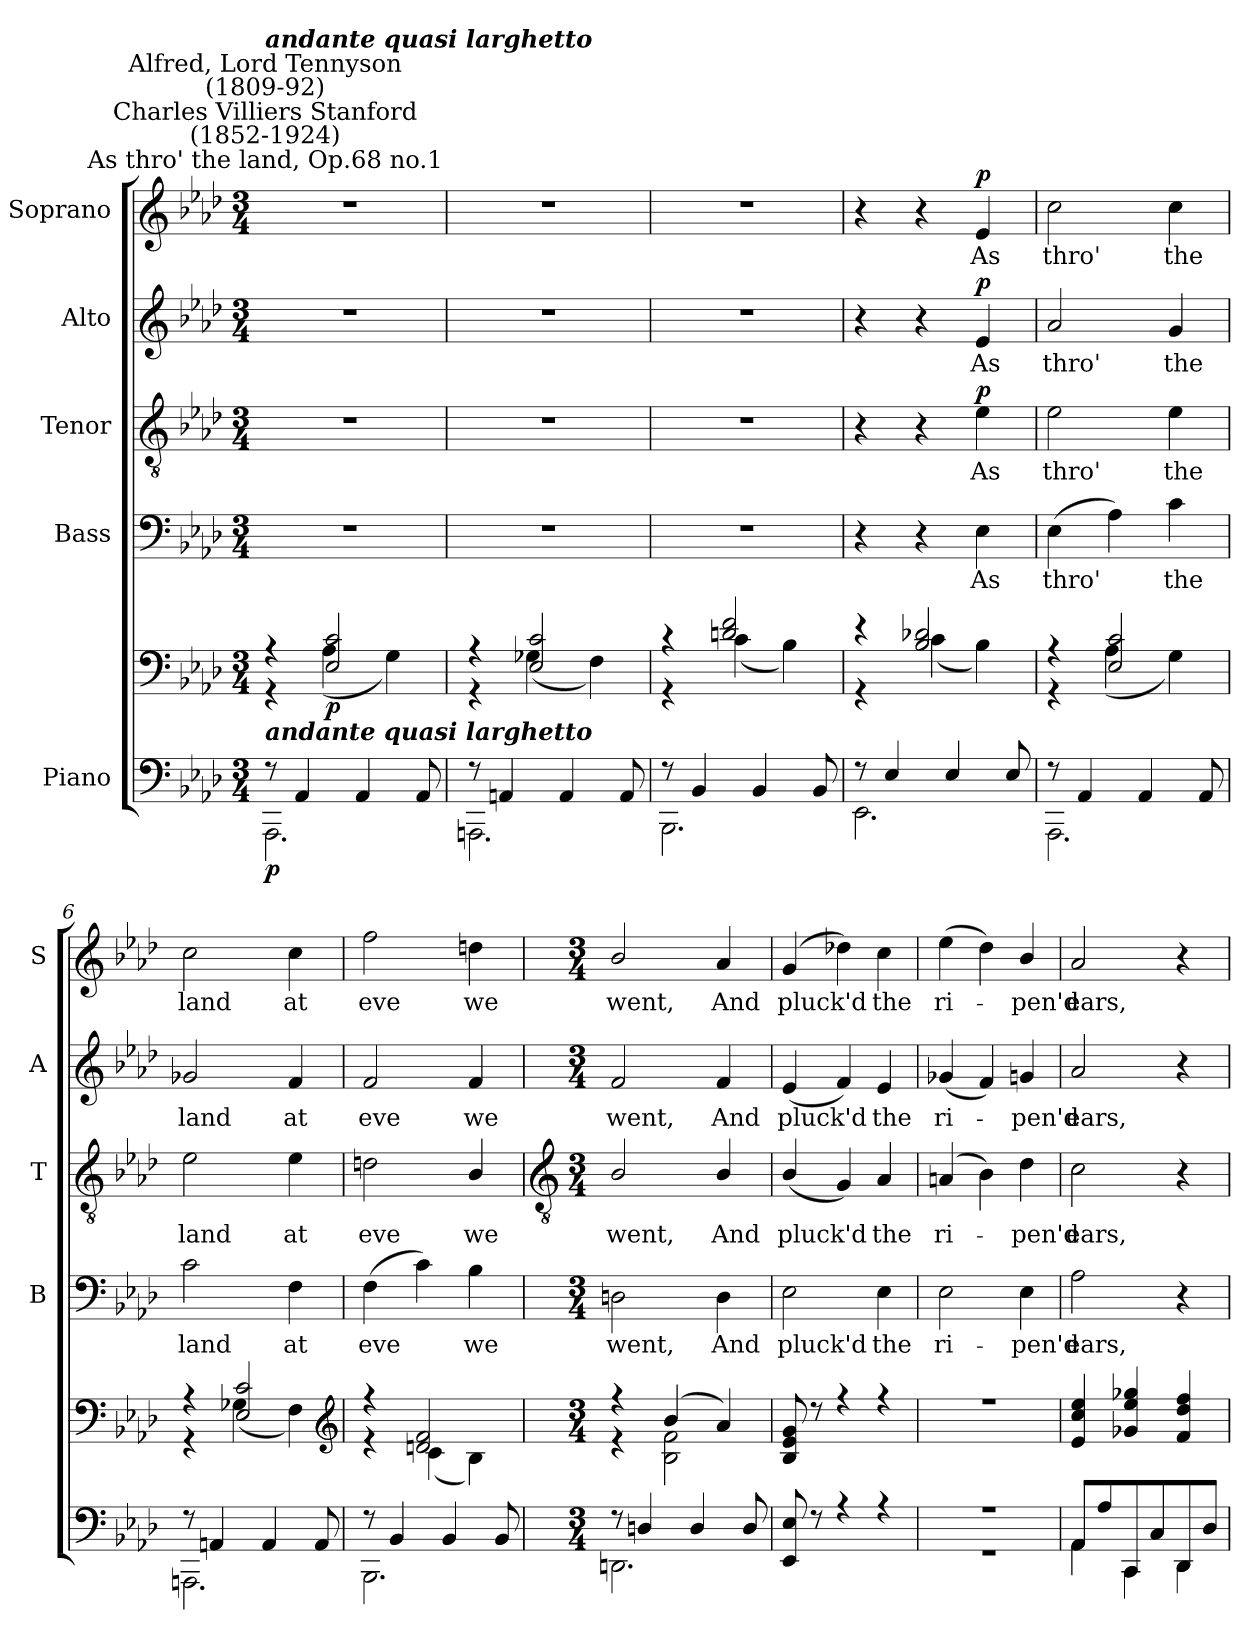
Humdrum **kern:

**kern	**kern	**dynam	**kern	**text	**kern	**text	**dynam	**kern	**text	**dynam	**kern	**text	**dynam
*part5	*part5	*part5	*part4	*part4	*part3	*part3	*part3	*part2	*part2	*part2	*part1	*part1	*part1
*staff6	*staff5	*staff5/6	*staff4	*staff4	*staff3	*staff3	*staff3	*staff2	*staff2	*staff2	*staff1	*staff1	*staff1
*I"Piano	*	*	*I"Bass	*	*I"Tenor	*	*	*I"Alto	*	*	*I"Soprano	*	*
*	*	*	*I'B	*	*I'T	*	*	*I'A	*	*	*I'S	*	*
*clefF4	*clefF4	*	*clefF4	*	*clefGv2	*	*	*clefG2	*	*	*clefG2	*	*
*k[b-e-a-d-]	*k[b-e-a-d-]	*	*k[b-e-a-d-]	*	*k[b-e-a-d-]	*	*	*k[b-e-a-d-]	*	*	*k[b-e-a-d-]	*	*
*A-:	*A-:	*	*A-:	*	*A-:	*	*	*A-:	*	*	*A-:	*	*
*M3/4	*M3/4	*	*M3/4	*	*M3/4	*	*	*M3/4	*	*	*M3/4	*	*
=1	=1	=1	=1	=1	=1	=1	=1	=1	=1	=1	=1	=1	=1
*^	*^	*	*	*	*	*	*	*	*	*	*	*	*
!	!	!	!	!	!	!	!	!	!	!	!	!	!LO:TX:a:cj:t=As thro' the land, Op.68 no.1	!	!
!	!	!	!	!	!	!	!	!	!	!	!	!	!LO:TX:a:cj:t=Charles Villiers Stanford\n(1852-1924)	!	!
!	!	!	!	!	!	!	!	!	!	!	!	!	!LO:TX:a:cj:t=Alfred, Lord Tennyson\n(1809-92)	!	!
!	!	!	!	!	!	!	!	!	!	!	!	!	!LO:TX:a:Bi:t=andante quasi larghetto	!	!
!	!	!LO:TX:b:Bi:t=andante quasi larghetto	!	!	!	!	!	!	!	!	!	!	!	!	!
!	!	!	!	!LO:DY:b=2	!LO:N:vis=1	!	!LO:N:vis=1	!	!	!LO:N:vis=1	!	!	!LO:N:vis=1	!	!
8r	2.AAA-\	4r	4r	p	2.r	.	2.r	.	.	2.r	.	.	2.r	.	.
4AA-/	.	.	.	.	.	.	.	.	.	.	.	.	.	.	.
!	!	!	!	!LO:DY:b	!	!	!	!	!	!	!	!	!	!	!
.	.	2E-/ 2c/	(<4A-\	p	.	.	.	.	.	.	.	.	.	.	.
4AA-/	.	.	.	.	.	.	.	.	.	.	.	.	.	.	.
.	.	.	4G\)	.	.	.	.	.	.	.	.	.	.	.	.
8AA-/	.	.	.	.	.	.	.	.	.	.	.	.	.	.	.
=2	=2	=2	=2	=2	=2	=2	=2	=2	=2	=2	=2	=2	=2	=2	=2
!	!	!	!	!	!LO:N:vis=1	!	!LO:N:vis=1	!	!	!LO:N:vis=1	!	!	!LO:N:vis=1	!	!
8r	2.AAAn\	4r	4r	.	2.r	.	2.r	.	.	2.r	.	.	2.r	.	.
4AAn/	.	.	.	.	.	.	.	.	.	.	.	.	.	.	.
.	.	2E-/ 2c/	(<4G-X\	.	.	.	.	.	.	.	.	.	.	.	.
4AA/	.	.	.	.	.	.	.	.	.	.	.	.	.	.	.
.	.	.	4F\)	.	.	.	.	.	.	.	.	.	.	.	.
8AA/	.	.	.	.	.	.	.	.	.	.	.	.	.	.	.
=3	=3	=3	=3	=3	=3	=3	=3	=3	=3	=3	=3	=3	=3	=3	=3
!	!	!	!	!	!LO:N:vis=1	!	!LO:N:vis=1	!	!	!LO:N:vis=1	!	!	!LO:N:vis=1	!	!
8r	2.BBB-\	4r	4r	.	2.r	.	2.r	.	.	2.r	.	.	2.r	.	.
4BB-/	.	.	.	.	.	.	.	.	.	.	.	.	.	.	.
.	.	2dn/ 2f/	(<4c\	.	.	.	.	.	.	.	.	.	.	.	.
4BB-/	.	.	.	.	.	.	.	.	.	.	.	.	.	.	.
.	.	.	4B-\)	.	.	.	.	.	.	.	.	.	.	.	.
8BB-/	.	.	.	.	.	.	.	.	.	.	.	.	.	.	.
=4	=4	=4	=4	=4	=4	=4	=4	=4	=4	=4	=4	=4	=4	=4	=4
8r	2.EE-\	4r	4r	.	4r	.	4r	.	.	4r	.	.	4r	.	.
4E-/	.	.	.	.	.	.	.	.	.	.	.	.	.	.	.
.	.	2B-/ 2d-X/	(<4c\	.	4r	.	4r	.	.	4r	.	.	4r	.	.
4E-/	.	.	.	.	.	.	.	.	.	.	.	.	.	.	.
!	!	!	!	!	!	!LO:LY:b	!	!LO:LY:b	!LO:DY:b	!	!LO:LY:b	!LO:DY:b	!	!LO:LY:b	!LO:DY:b
.	.	.	4B-\)	.	4E-	As	4e-	As	p	4e-	As	p	4e-	As	p
8E-/	.	.	.	.	.	.	.	.	.	.	.	.	.	.	.
=5	=5	=5	=5	=5	=5	=5	=5	=5	=5	=5	=5	=5	=5	=5	=5
!	!	!	!	!	!	!LO:LY:b	!	!LO:LY:b	!	!	!LO:LY:b	!	!	!LO:LY:b	!
8r	2.AAA-\	4r	4r	.	(>4E-	thro'	2e-	thro'	.	2a-	thro'	.	2cc	thro'	.
4AA-/	.	.	.	.	.	.	.	.	.	.	.	.	.	.	.
.	.	2E-/ 2c/	(<4A-\	.	4A-)	.	.	.	.	.	.	.	.	.	.
4AA-/	.	.	.	.	.	.	.	.	.	.	.	.	.	.	.
!	!	!	!	!	!	!LO:LY:b	!	!LO:LY:b	!	!	!LO:LY:b	!	!	!LO:LY:b	!
.	.	.	4G\)	.	4c	the	4e-	the	.	4g	the	.	4cc	the	.
8AA-/	.	.	.	.	.	.	.	.	.	.	.	.	.	.	.
=6	=6	=6	=6	=6	=6	=6	=6	=6	=6	=6	=6	=6	=6	=6	=6
!	!	!	!	!	!	!LO:LY:b	!	!LO:LY:b	!	!	!LO:LY:b	!	!	!LO:LY:b	!
8r	2.AAAn\	4r	4r	.	2c	land	2e-	land	.	2g-X	land	.	2cc	land	.
4AAn/	.	.	.	.	.	.	.	.	.	.	.	.	.	.	.
.	.	2E-/ 2c/	(<4G-X\	.	.	.	.	.	.	.	.	.	.	.	.
4AA/	.	.	.	.	.	.	.	.	.	.	.	.	.	.	.
!	!	!	!	!	!	!LO:LY:b	!	!LO:LY:b	!	!	!LO:LY:b	!	!	!LO:LY:b	!
.	.	.	4F\)	.	4F	at	4e-	at	.	4f	at	.	4cc	at	.
8AA/	.	.	.	.	.	.	.	.	.	.	.	.	.	.	.
*	*	*clefG2	*	*	*	*	*	*	*	*	*	*	*	*	*
=7	=7	=7	=7	=7	=7	=7	=7	=7	=7	=7	=7	=7	=7	=7	=7
!	!	!	!	!	!	!LO:LY:b	!	!LO:LY:b	!	!	!LO:LY:b	!	!	!LO:LY:b	!
8r	2.BBB-\	4r	4r	.	(>4F	eve	2dn	eve	.	2f	eve	.	2ff	eve	.
4BB-/	.	.	.	.	.	.	.	.	.	.	.	.	.	.	.
.	.	2dn/ 2f/	(<4c\	.	4c)	.	.	.	.	.	.	.	.	.	.
4BB-/	.	.	.	.	.	.	.	.	.	.	.	.	.	.	.
!	!	!	!	!	!	!LO:LY:b	!	!LO:LY:b	!	!	!LO:LY:b	!	!	!LO:LY:b	!
.	.	.	4B-\)	.	4B-	we	4B-/	we	.	4f	we	.	4ddn	we	.
8BB-/	.	.	.	.	.	.	.	.	.	.	.	.	.	.	.
!!LO:LB:g=z
=8	=8	=8	=8	=8	=8	=8	=8	=8	=8	=8	=8	=8	=8	=8	=8
*	*	*	*	*	*	*	*clefGv2	*	*	*	*	*	*	*	*
*M3/4	*	*M3/4	*	*	*M3/4	*	*M3/4	*	*	*M3/4	*	*	*M3/4	*	*
!	!	!	!	!	!	!LO:LY:b	!	!LO:LY:b	!	!	!LO:LY:b	!	!	!LO:LY:b	!
8r	2.DDn\	4r	4r	.	2Dn	went,	2B-/	went,	.	2f	went,	.	2b-/	went,	.
4Dn/	.	.	.	.	.	.	.	.	.	.	.	.	.	.	.
.	.	(>4b-/	2B-\ 2f\	.	.	.	.	.	.	.	.	.	.	.	.
4D/	.	.	.	.	.	.	.	.	.	.	.	.	.	.	.
!	!	!	!	!	!	!LO:LY:b	!	!LO:LY:b	!	!	!LO:LY:b	!	!	!LO:LY:b	!
.	.	4a-/)	.	.	4D	And	4B-/	And	.	4f	And	.	4a-	And	.
8D/	.	.	.	.	.	.	.	.	.	.	.	.	.	.	.
=9	=9	=9	=9	=9	=9	=9	=9	=9	=9	=9	=9	=9	=9	=9	=9
!	!	!	!	!	!	!LO:LY:b	!	!LO:LY:b	!	!	!LO:LY:b	!	!	!LO:LY:b	!
8EE-/ 8E-/	2.ryy	8B-/ 8e-/ 8g/	2.ryy	.	2E-	pluck'd	(<4B-/	pluck'd	.	(<4e-	pluck'd	.	(<4g	pluck'd	.
8r	.	8r	.	.	.	.	.	.	.	.	.	.	.	.	.
4r	.	4r	.	.	.	.	4G)	.	.	4f)	.	.	4dd-X)	.	.
!	!	!	!	!	!	!LO:LY:b	!	!LO:LY:b	!	!	!LO:LY:b	!	!	!LO:LY:b	!
4r	.	4r	.	.	4E-	the	4A-	the	.	4e-	the	.	4cc	the	.
=10	=10	=10	=10	=10	=10	=10	=10	=10	=10	=10	=10	=10	=10	=10	=10
!LO:N:vis=1	!LO:N:vis=1	!LO:N:vis=1	!	!	!	!LO:LY:b	!	!LO:LY:b	!	!	!LO:LY:b	!	!	!LO:LY:b	!
2.r	2.r	2.r	2.ryy	.	2E-	ri-	(<4An	ri-	.	(<4g-X	ri-	.	(>4ee-	ri-	.
.	.	.	.	.	.	.	4B-)	.	.	4f)	.	.	4dd-)	.	.
!	!	!	!	!	!	!LO:LY:b	!	!LO:LY:b	!	!	!LO:LY:b	!	!	!LO:LY:b	!
.	.	.	.	.	4E-	-pen'd	4d-	pen'd	.	4gn	pen'd	.	4b-/	pen'd	.
=11	=11	=11	=11	=11	=11	=11	=11	=11	=11	=11	=11	=11	=11	=11	=11
!	!	!	!	!	!	!LO:LY:b	!	!LO:LY:b	!	!	!LO:LY:b	!	!	!LO:LY:b	!
8AA-/L	4AA-\	4e-/ 4cc/ 4ee-/	2.ryy	.	2A-	ears,	2c	ears,	.	2a-	ears,	.	2a-	ears,	.
8A-/	.	.	.	.	.	.	.	.	.	.	.	.	.	.	.
8CC/	4CC\	4g-X/ 4ee-/ 4gg-X/	.	.	.	.	.	.	.	.	.	.	.	.	.
8C/	.	.	.	.	.	.	.	.	.	.	.	.	.	.	.
8DD-/	4DD-\	4f/ 4dd-/ 4ff/	.	.	4r	.	4r	.	.	4r	.	.	4r	.	.
8D-/J	.	.	.	.	.	.	.	.	.	.	.	.	.	.	.
*v	*v	*	*	*	*	*	*	*	*	*	*	*	*	*	*
*	*v	*v	*	*	*	*	*	*	*	*	*	*	*	*
=	=	=	=	=	=	=	=	=	=	=	=	=	=
*-	*-	*-	*-	*-	*-	*-	*-	*-	*-	*-	*-	*-	*-
